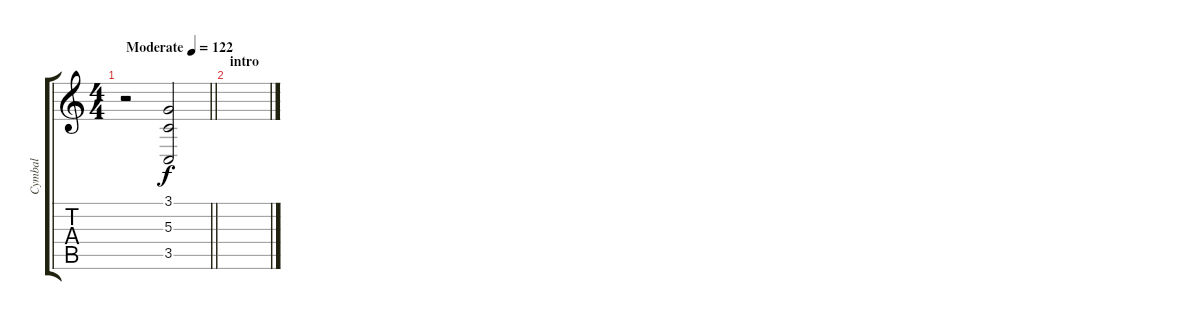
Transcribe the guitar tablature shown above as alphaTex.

\track ("Cymbal" "Cymbal") {instrument reversecymbal}
\staff {score tabs}
\tuning (E4 B3 G3 D3 A2 E2) {hide}
\ts (4 4)
\tempo (122 "Moderate")
\clef g2
\barLineRight lightlight
\ks c
r.2{dy f instrument reversecymbal} (3.1 5.3 3.5).2 |
\section ("" "intro")
